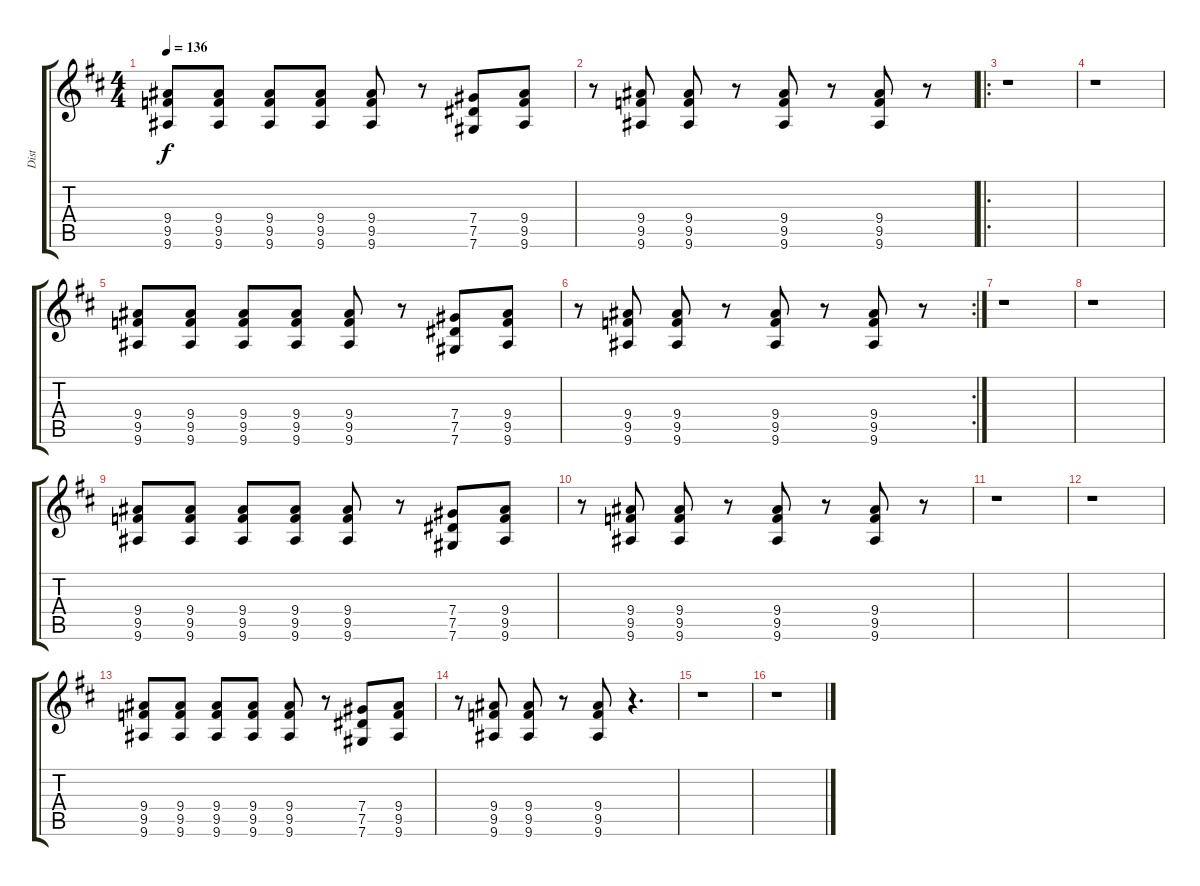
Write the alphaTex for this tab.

\track ("Dist" "Dist") {instrument distortionguitar}
\staff {score tabs}
\tuning (Eb4 Bb3 Gb3 Db3 Ab2 Db2) {hide}
\ts (4 4)
\tempo 136
\clef g2
\ks d
(9.4 9.5 9.6).8{dy f} (9.4 9.5 9.6).8 (9.4 9.5 9.6).8 (9.4 9.5 9.6).8 (9.4 9.5 9.6).8 r.8 (7.4 7.5 7.6).8 (9.4 9.5 9.6).8 |
r.8 (9.4 9.5 9.6).8 (9.4 9.5 9.6).8 r.8 (9.4 9.5 9.6).8 r.8 (9.4 9.5 9.6).8 r.8 |
\ro
r.1 |
r.1 |
(9.4 9.5 9.6).8 (9.4 9.5 9.6).8 (9.4 9.5 9.6).8 (9.4 9.5 9.6).8 (9.4 9.5 9.6).8 r.8 (7.4 7.5 7.6).8 (9.4 9.5 9.6).8 |
\rc 2
r.8 (9.4 9.5 9.6).8 (9.4 9.5 9.6).8 r.8 (9.4 9.5 9.6).8 r.8 (9.4 9.5 9.6).8 r.8 |
r.1 |
r.1 |
(9.4 9.5 9.6).8 (9.4 9.5 9.6).8 (9.4 9.5 9.6).8 (9.4 9.5 9.6).8 (9.4 9.5 9.6).8 r.8 (7.4 7.5 7.6).8 (9.4 9.5 9.6).8 |
r.8 (9.4 9.5 9.6).8 (9.4 9.5 9.6).8 r.8 (9.4 9.5 9.6).8 r.8 (9.4 9.5 9.6).8 r.8 |
r.1 |
r.1 |
(9.4 9.5 9.6).8 (9.4 9.5 9.6).8 (9.4 9.5 9.6).8 (9.4 9.5 9.6).8 (9.4 9.5 9.6).8 r.8 (7.4 7.5 7.6).8 (9.4 9.5 9.6).8 |
r.8 (9.4 9.5 9.6).8 (9.4 9.5 9.6).8 r.8 (9.4 9.5 9.6).8 r.4{d} |
r.1 |
r.1
